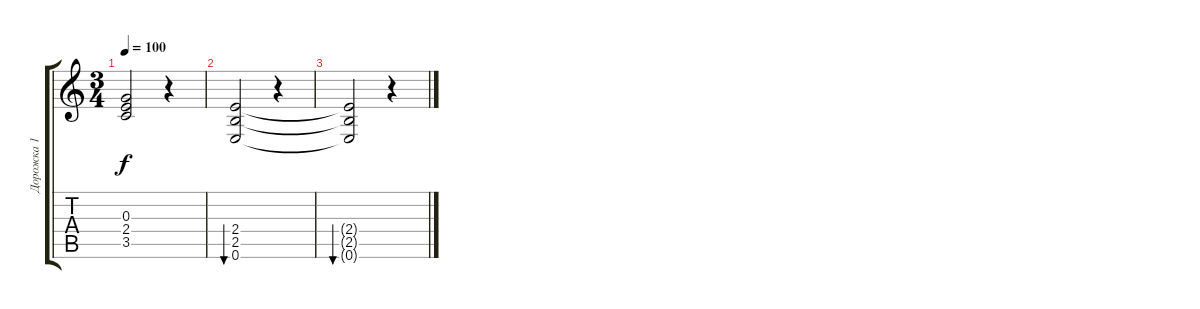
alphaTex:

\track ("Дорожка 1" "Дорожка 1") {instrument acousticguitarsteel}
\staff {score tabs}
\tuning (E4 B3 G3 D3 A2 E2) {hide}
\ts (3 4)
\tempo 100
\clef g2
\ks c
(0.3 2.4 3.5).2{dy f} r.4 |
(2.4 2.5 0.6).2{bu 240} r.4 |
(2.4{t} 2.5{t} 0.6{t}).2{bu 240} r.4
